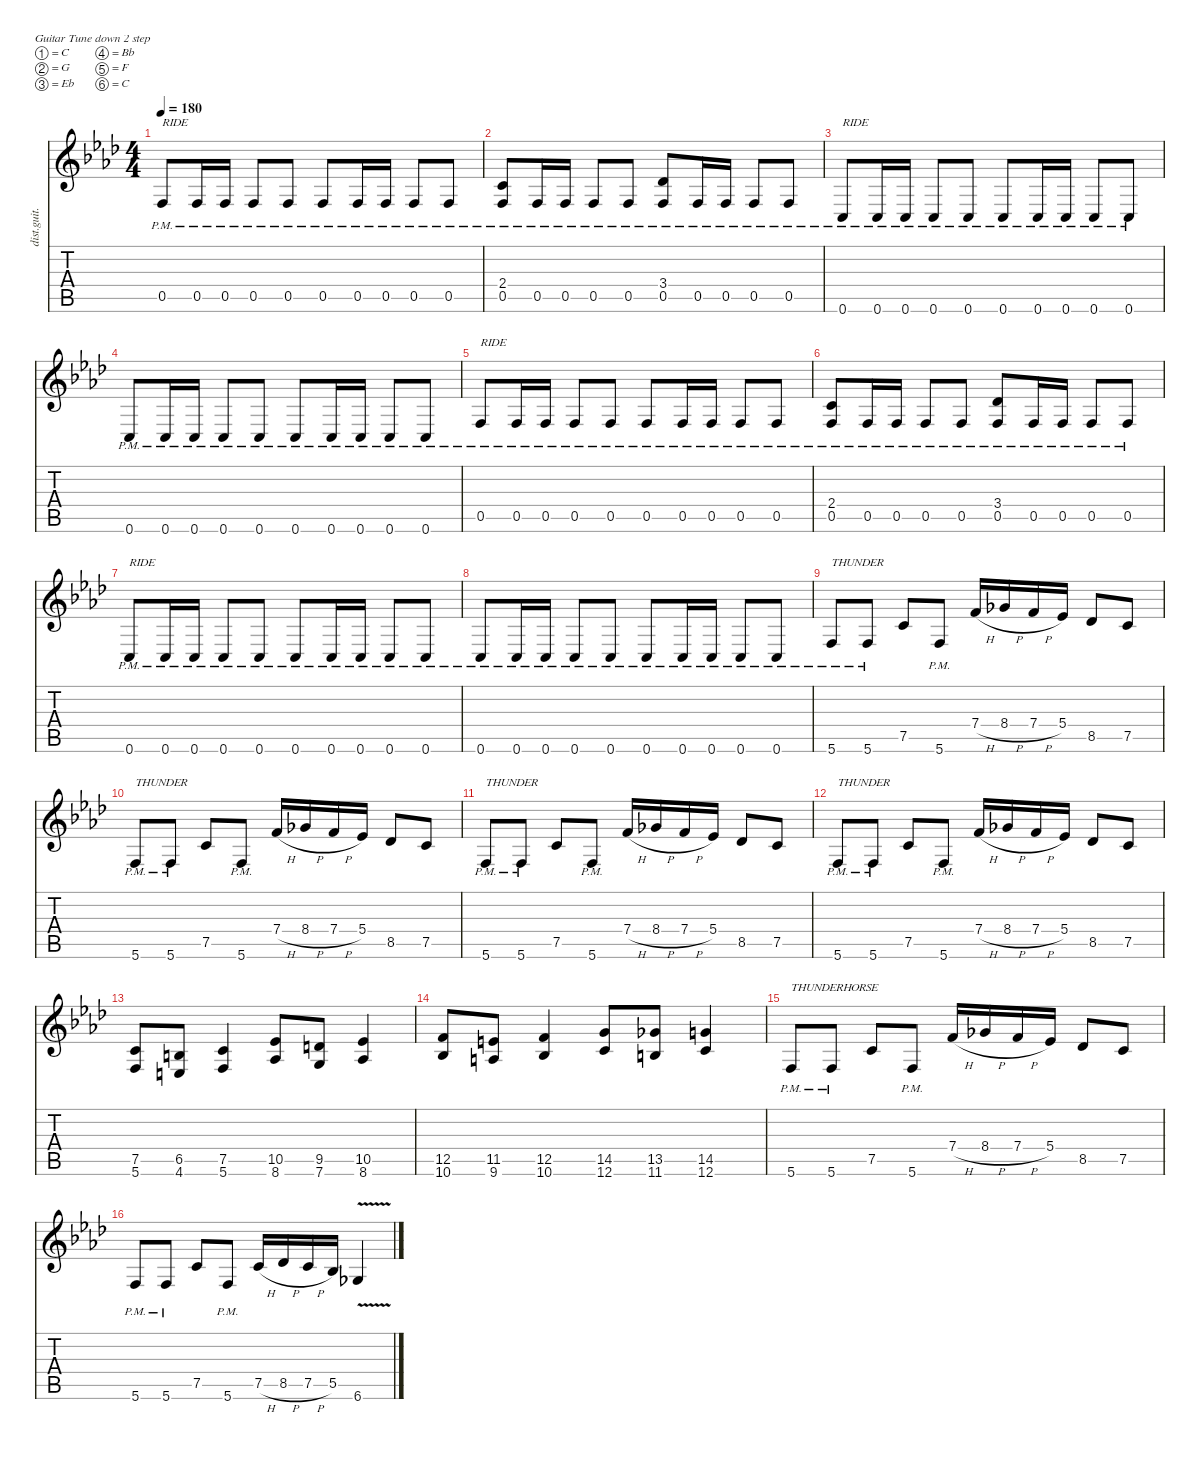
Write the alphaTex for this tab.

\defaultSystemsLayout 4
\hideDynamics
\bracketExtendMode nobrackets
\otherSystemsTrackNameOrientation horizontal
\track ("Gtr. 1" "dist.guit.") {instrument distortionguitar}
\staff {score tabs}
\tuning (C4 G3 Eb3 Bb2 F2 C2)
\ts (4 4)
\beaming (8 2 2 2 2)
\tempo 180
\clef g2
\ks fminor
0.5{pm acc forcenatural}.8{txt "RIDE" dy f instrument distortionguitar beam Up} 0.5{pm acc forcenatural}.16{beam Up} 0.5{pm acc forcenatural}.16{beam Up} 0.5{pm acc forcenatural}.8{beam Up} 0.5{pm acc forcenatural}.8{beam Up} 0.5{pm acc forcenatural}.8{beam Up} 0.5{pm acc forcenatural}.16{beam Up} 0.5{pm acc forcenatural}.16{beam Up} 0.5{pm acc forcenatural}.8{beam Up} 0.5{pm acc forcenatural}.8{beam Up} |
(2.4{acc forcenatural} 0.5{pm acc forcenatural}).8{beam Up} 0.5{pm acc forcenatural}.16{beam Up} 0.5{pm acc forcenatural}.16{beam Up} 0.5{pm acc forcenatural}.8{beam Up} 0.5{pm acc forcenatural}.8{beam Up} (3.4{acc b} 0.5{pm acc forcenatural}).8{beam Up} 0.5{pm acc forcenatural}.16{beam Up} 0.5{pm acc forcenatural}.16{beam Up} 0.5{pm acc forcenatural}.8{beam Up} 0.5{pm acc forcenatural}.8{beam Up} |
0.6{pm acc forcenatural}.8{txt "RIDE" beam Up} 0.6{pm acc forcenatural}.16{beam Up} 0.6{pm acc forcenatural}.16{beam Up} 0.6{pm acc forcenatural}.8{beam Up} 0.6{pm acc forcenatural}.8{beam Up} 0.6{pm acc forcenatural}.8{beam Up} 0.6{pm acc forcenatural}.16{beam Up} 0.6{pm acc forcenatural}.16{beam Up} 0.6{pm acc forcenatural}.8{beam Up} 0.6{pm acc forcenatural}.8{beam Up} |
0.6{pm acc forcenatural}.8{beam Up} 0.6{pm acc forcenatural}.16{beam Up} 0.6{pm acc forcenatural}.16{beam Up} 0.6{pm acc forcenatural}.8{beam Up} 0.6{pm acc forcenatural}.8{beam Up} 0.6{pm acc forcenatural}.8{beam Up} 0.6{pm acc forcenatural}.16{beam Up} 0.6{pm acc forcenatural}.16{beam Up} 0.6{pm acc forcenatural}.8{beam Up} 0.6{pm acc forcenatural}.8{beam Up} |
0.5{pm acc forcenatural}.8{txt "RIDE" beam Up} 0.5{pm acc forcenatural}.16{beam Up} 0.5{pm acc forcenatural}.16{beam Up} 0.5{pm acc forcenatural}.8{beam Up} 0.5{pm acc forcenatural}.8{beam Up} 0.5{pm acc forcenatural}.8{beam Up} 0.5{pm acc forcenatural}.16{beam Up} 0.5{pm acc forcenatural}.16{beam Up} 0.5{pm acc forcenatural}.8{beam Up} 0.5{pm acc forcenatural}.8{beam Up} |
(2.4{acc forcenatural} 0.5{pm acc forcenatural}).8{beam Up} 0.5{pm acc forcenatural}.16{beam Up} 0.5{pm acc forcenatural}.16{beam Up} 0.5{pm acc forcenatural}.8{beam Up} 0.5{pm acc forcenatural}.8{beam Up} (3.4{acc b} 0.5{pm acc forcenatural}).8{beam Up} 0.5{pm acc forcenatural}.16{beam Up} 0.5{pm acc forcenatural}.16{beam Up} 0.5{pm acc forcenatural}.8{beam Up} 0.5{pm acc forcenatural}.8{beam Up} |
0.6{pm acc forcenatural}.8{txt "RIDE" beam Up} 0.6{pm acc forcenatural}.16{beam Up} 0.6{pm acc forcenatural}.16{beam Up} 0.6{pm acc forcenatural}.8{beam Up} 0.6{pm acc forcenatural}.8{beam Up} 0.6{pm acc forcenatural}.8{beam Up} 0.6{pm acc forcenatural}.16{beam Up} 0.6{pm acc forcenatural}.16{beam Up} 0.6{pm acc forcenatural}.8{beam Up} 0.6{pm acc forcenatural}.8{beam Up} |
0.6{pm acc forcenatural}.8{beam Up} 0.6{pm acc forcenatural}.16{beam Up} 0.6{pm acc forcenatural}.16{beam Up} 0.6{pm acc forcenatural}.8{beam Up} 0.6{pm acc forcenatural}.8{beam Up} 0.6{pm acc forcenatural}.8{beam Up} 0.6{pm acc forcenatural}.16{beam Up} 0.6{pm acc forcenatural}.16{beam Up} 0.6{pm acc forcenatural}.8{beam Up} 0.6{pm acc forcenatural}.8{beam Up} |
5.6{pm acc forcenatural}.8{txt "THUNDER" beam Up} 5.6{pm acc forcenatural}.8{beam Up} 7.5{acc forcenatural}.8{beam Up} 5.6{pm acc forcenatural}.8{beam Up} 7.4{h acc forcenatural}.16{beam Up} 8.4{h acc b}.16{beam Up} 7.4{h acc forcenatural}.16{beam Up} 5.4{acc b}.16{beam Up} 8.5{acc b}.8{beam Up} 7.5{acc forcenatural}.8{beam Up} |
5.6{pm acc forcenatural}.8{txt "THUNDER" beam Up} 5.6{pm acc forcenatural}.8{beam Up} 7.5{acc forcenatural}.8{beam Up} 5.6{pm acc forcenatural}.8{beam Up} 7.4{h acc forcenatural}.16{beam Up} 8.4{h acc b}.16{beam Up} 7.4{h acc forcenatural}.16{beam Up} 5.4{acc b}.16{beam Up} 8.5{acc b}.8{beam Up} 7.5{acc forcenatural}.8{beam Up} |
5.6{pm acc forcenatural}.8{txt "THUNDER" beam Up} 5.6{pm acc forcenatural}.8{beam Up} 7.5{acc forcenatural}.8{beam Up} 5.6{pm acc forcenatural}.8{beam Up} 7.4{h acc forcenatural}.16{beam Up} 8.4{h acc b}.16{beam Up} 7.4{h acc forcenatural}.16{beam Up} 5.4{acc b}.16{beam Up} 8.5{acc b}.8{beam Up} 7.5{acc forcenatural}.8{beam Up} |
5.6{pm acc forcenatural}.8{txt "THUNDER" beam Up} 5.6{pm acc forcenatural}.8{beam Up} 7.5{acc forcenatural}.8{beam Up} 5.6{pm acc forcenatural}.8{beam Up} 7.4{h acc forcenatural}.16{beam Up} 8.4{h acc b}.16{beam Up} 7.4{h acc forcenatural}.16{beam Up} 5.4{acc b}.16{beam Up} 8.5{acc b}.8{beam Up} 7.5{acc forcenatural}.8{beam Up} |
(7.5{acc forcenatural} 5.6{acc forcenatural}).8{beam Up} (6.5{acc forcenatural} 4.6{acc forcenatural}).8{beam Up} (7.5{acc forcenatural} 5.6{acc forcenatural}).4{beam Up} (10.5{acc b} 8.6{acc b}).8{beam Up} (9.5{acc forcenatural} 7.6{acc forcenatural}).8{beam Up} (10.5{acc b} 8.6{acc b}).4{beam Up} |
(12.5{acc forcenatural} 10.6{acc b}).8{beam Up} (11.5{acc forcenatural} 9.6{acc forcenatural}).8{beam Up} (12.5{acc forcenatural} 10.6{acc b}).4{beam Up} (14.5{acc forcenatural} 12.6{acc forcenatural}).8{beam Up} (13.5{acc b} 11.6{acc forcenatural}).8{beam Up} (14.5{acc forcenatural} 12.6{acc forcenatural}).4{beam Up} |
5.6{pm acc forcenatural}.8{txt "THUNDERHORSE" beam Up} 5.6{pm acc forcenatural}.8{beam Up} 7.5{acc forcenatural}.8{beam Up} 5.6{pm acc forcenatural}.8{beam Up} 7.4{h acc forcenatural}.16{beam Up} 8.4{h acc b}.16{beam Up} 7.4{h acc forcenatural}.16{beam Up} 5.4{acc b}.16{beam Up} 8.5{acc b}.8{beam Up} 7.5{acc forcenatural}.8{beam Up} |
5.6{pm acc forcenatural}.8{beam Up} 5.6{pm acc forcenatural}.8{beam Up} 7.5{acc forcenatural}.8{beam Up} 5.6{pm acc forcenatural}.8{beam Up} 7.5{h acc forcenatural}.16{beam Up} 8.5{h acc b}.16{beam Up} 7.5{h acc forcenatural}.16{beam Up} 5.5{acc b}.16{beam Up} 6.6{v acc b}.4{beam Up}
